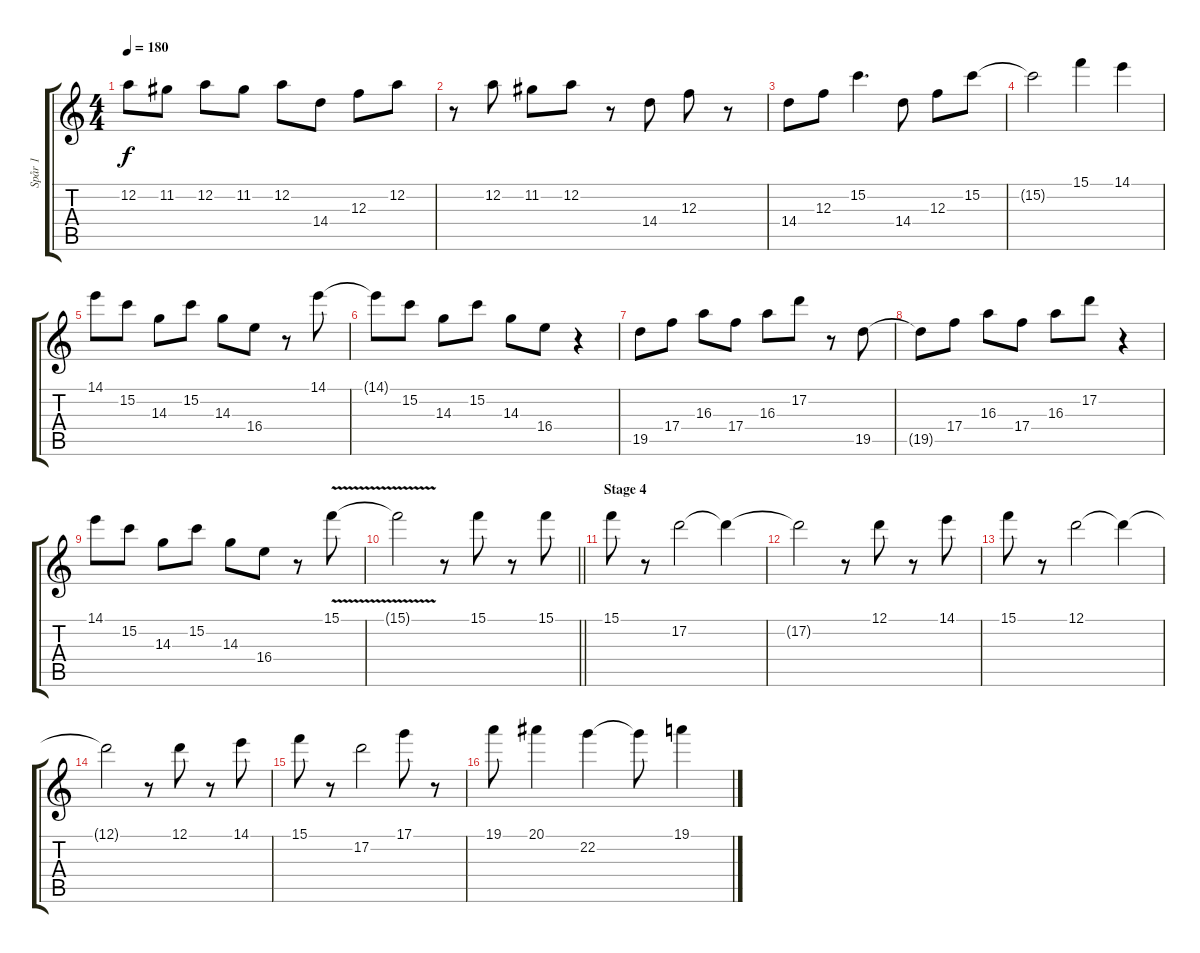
\track ("Spår 1" "Spår 1") {instrument distortionguitar}
\staff {score tabs}
\tuning (D4 A3 F3 C3 G2 D2) {hide}
\ts (4 4)
\tempo 180
\clef g2
\ks c
12.2.8{dy f} 11.2.8 12.2.8 11.2.8 12.2.8 14.4.8 12.3.8 12.2.8 |
r.8 12.2.8 11.2.8 12.2.8 r.8 14.4.8 12.3.8 r.8 |
14.4.8 12.3.8 15.2.4{d} 14.4.8 12.3.8 15.2.8 |
15.2{t}.2 15.1.4 14.1.4 |
14.1.8 15.2.8 14.3.8 15.2.8 14.3.8 16.4.8 r.8 14.1.8 |
14.1{t}.8 15.2.8 14.3.8 15.2.8 14.3.8 16.4.8 r.4 |
19.5.8 17.4.8 16.3.8 17.4.8 16.3.8 17.2.8 r.8 19.5.8 |
19.5{t}.8 17.4.8 16.3.8 17.4.8 16.3.8 17.2.8 r.4 |
14.1.8 15.2.8 14.3.8 15.2.8 14.3.8 16.4.8 r.8 15.1{v}.8 |
\barLineRight lightlight
15.1{t}.2 r.8 15.1.8 r.8 15.1.8 |
\section ("" "Stage 4")
15.1.8 r.8 17.2.2 17.2{t}.4 |
17.2{t}.2 r.8 12.1.8 r.8 14.1.8 |
15.1.8 r.8 12.1.2 12.1{t}.4 |
12.1{t}.2 r.8 12.1.8 r.8 14.1.8 |
15.1.8 r.8 17.2.2 17.1.8 r.8 |
19.1.8 20.1.4 22.2.4 22.2{t}.8 19.1.4
